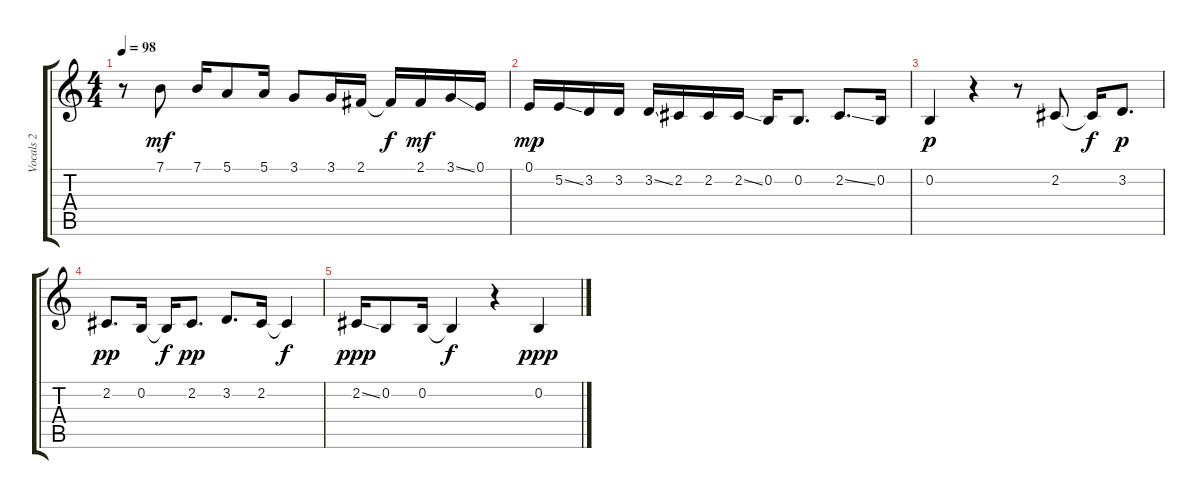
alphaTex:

\track ("Vocals 2" "Vocals 2") {instrument clarinet}
\staff {score tabs}
\tuning (E4 B3 G3 D3 A2 E2) {hide}
\ts (4 4)
\tempo 98
\clef g2
\ks c
r.8{dy f} 7.1.8{dy mf} 7.1.16 5.1.8 5.1.16 3.1.8 3.1.16 2.1.16 2.1{t}.16{dy f} 2.1.16{dy mf} 3.1{ss}.16 0.1.16 |
0.1.16{dy mp} 5.2{ss}.16 3.2.16 3.2.16 3.2{ss}.16 2.2.16 2.2.16 2.2{ss}.16 0.2.16 0.2.8{d} 2.2{ss}.8{d} 0.2.16 |
0.2.4{dy p} r.4 r.8 2.2.8 2.2{t}.16{dy f} 3.2.8{d dy p} |
2.2.8{d dy pp} 0.2.16 0.2{t}.16{dy f} 2.2.8{d dy pp} 3.2.8{d} 2.2.16 2.2{t}.4{dy f} |
2.2{ss}.16{dy ppp} 0.2.8 0.2.16 0.2{t}.4{dy f} r.4 0.2.4{dy ppp}
